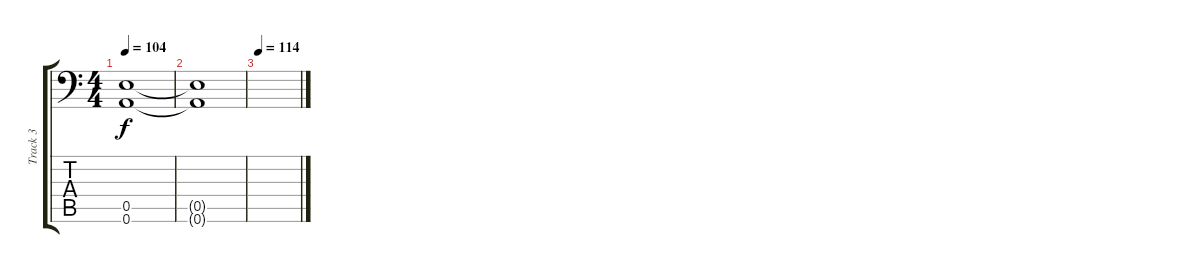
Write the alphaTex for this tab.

\track ("Track 3" "Track 3") {instrument overdrivenguitar}
\staff {score tabs}
\tuning (B3 Gb3 D3 A2 E2 A1) {hide}
\ts (4 4)
\tempo 104
\clef f4
\ks c
(0.5 0.6).1{dy f} |
(0.5{t} 0.6{t}).1 |
\tempo 114
